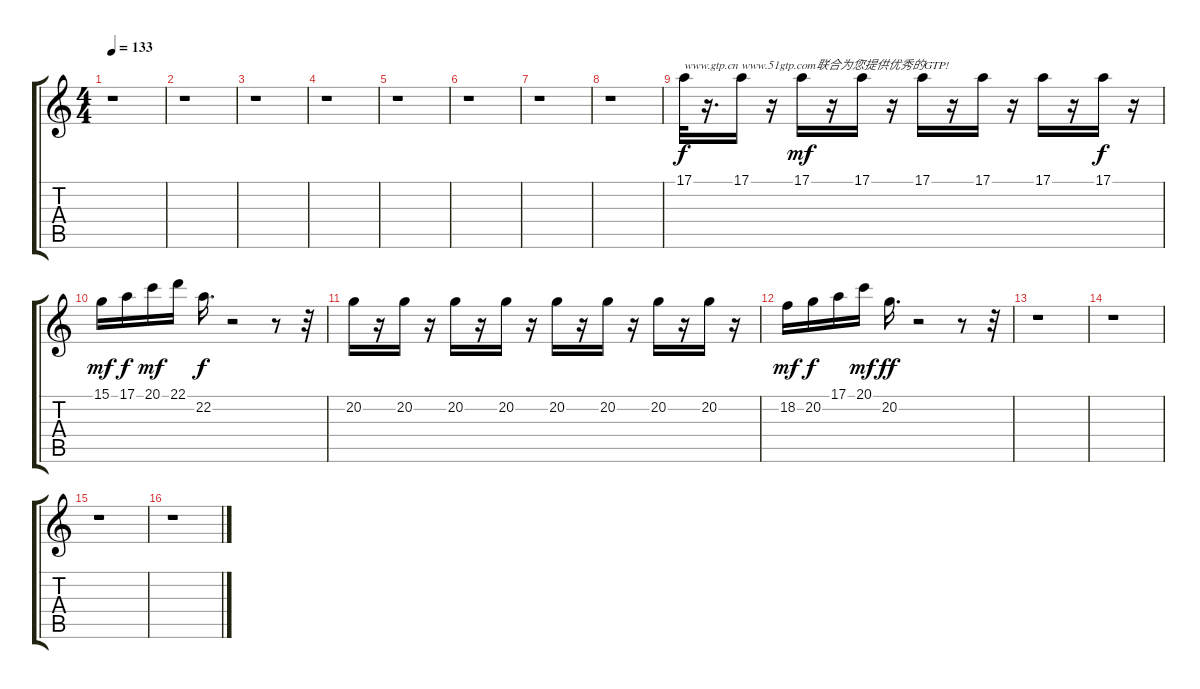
\track "" {instrument musicbox}
\staff {score tabs}
\tuning (E4 B3 G3 D3 A2 E2) {hide}
\ts (4 4)
\tempo 133
\clef g2
\ks c
r.1{dy f} |
r.1 |
r.1 |
r.1 |
r.1 |
r.1 |
r.1 |
r.1 |
17.1.32{txt "www.gtp.cn www.51gtp.com联合为您提供优秀的GTP!"} r.16{d} 17.1.16 r.16 17.1.16{dy mf} r.16 17.1.16 r.16 17.1.16 r.16 17.1.16 r.16 17.1.16 r.16 17.1.16{dy f} r.16 |
15.1.16{dy mf} 17.1.16{dy f} 20.1.16{dy mf} 22.1.16 22.2.16{d dy f} r.2 r.8 r.32 |
20.2.16 r.16 20.2.16 r.16 20.2.16 r.16 20.2.16 r.16 20.2.16 r.16 20.2.16 r.16 20.2.16 r.16 20.2.16 r.16 |
18.2.16{dy mf} 20.2.16{dy f} 17.1.16 20.1.16{dy mf} 20.2.16{d dy ff} r.2 r.8 r.32 |
r.1 |
r.1 |
r.1 |
r.1
